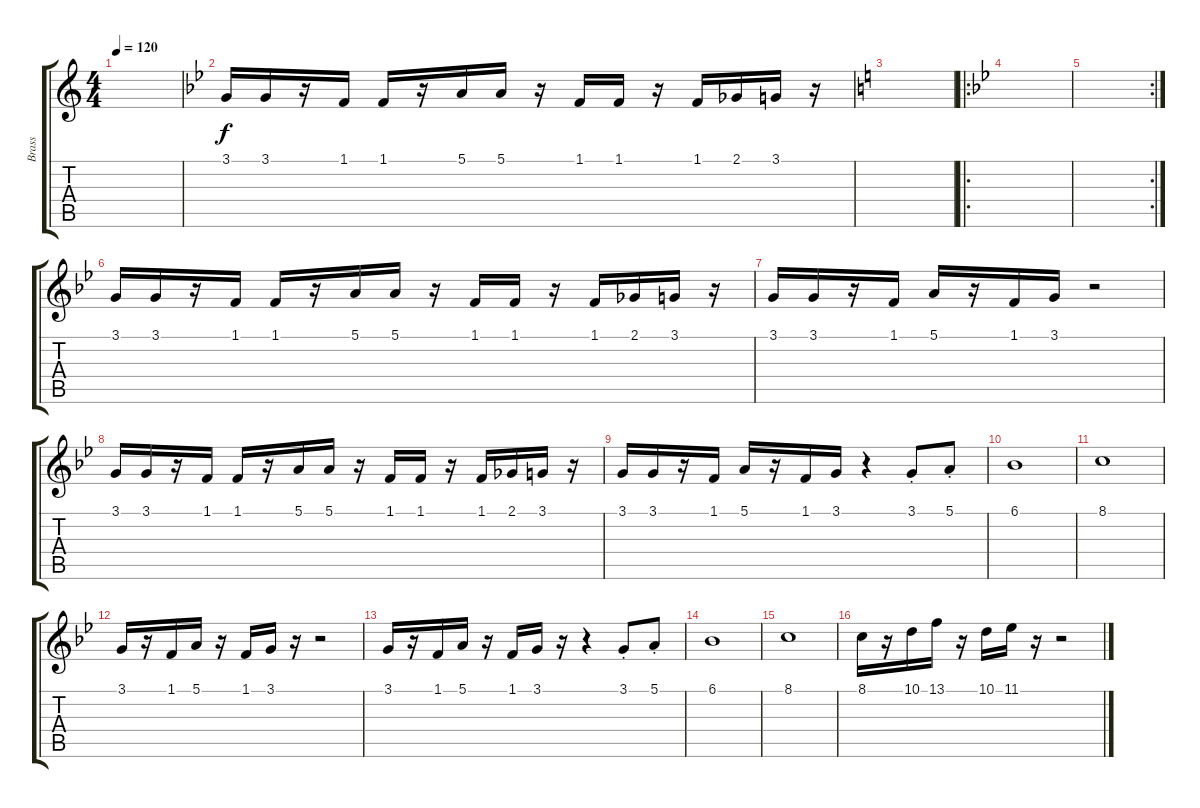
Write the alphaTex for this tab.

\track ("Brass" "Brass") {instrument brasssection}
\staff {score tabs}
\tuning (E4 B3 G3 D3 A2 E2) {hide}
\ts (4 4)
\tempo 120
\clef g2
\ks c
|
\ks bb
3.1.16 3.1.16 r.16 1.1.16 1.1.16 r.16 5.1.16 5.1.16 r.16 1.1.16 1.1.16 r.16 1.1.16 2.1.16 3.1.16 r.16 |
\ks c
|
\ro
\ks bb
|
\rc 2
|
3.1.16 3.1.16 r.16 1.1.16 1.1.16 r.16 5.1.16 5.1.16 r.16 1.1.16 1.1.16 r.16 1.1.16 2.1.16 3.1.16 r.16 |
3.1.16 3.1.16 r.16 1.1.16 5.1.16 r.16 1.1.16 3.1.16 r.2 |
3.1.16 3.1.16 r.16 1.1.16 1.1.16 r.16 5.1.16 5.1.16 r.16 1.1.16 1.1.16 r.16 1.1.16 2.1.16 3.1.16 r.16 |
3.1.16 3.1.16 r.16 1.1.16 5.1.16 r.16 1.1.16 3.1.16 r.4 3.1{st}.8 5.1{st}.8 |
6.1.1 |
8.1.1 |
3.1.16 r.16 1.1.16 5.1.16 r.16 1.1.16 3.1.16 r.16 r.2 |
3.1.16 r.16 1.1.16 5.1.16 r.16 1.1.16 3.1.16 r.16 r.4 3.1{st}.8 5.1{st}.8 |
6.1.1 |
8.1.1 |
8.1.16 r.16 10.1.16 13.1.16 r.16 10.1.16 11.1.16 r.16 r.2
